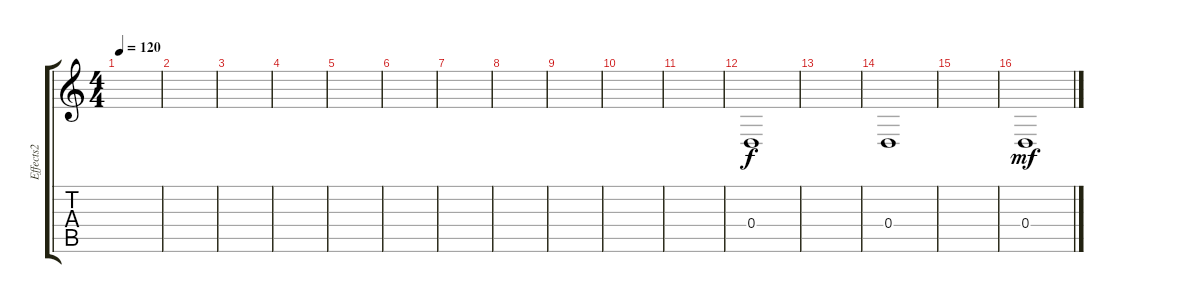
\track ("Effects2" "Effects2") {instrument telephonering}
\staff {score tabs}
\tuning (E4 B3 G3 D3 A2 E2) {hide}
\ts (4 4)
\tempo 120
\clef g2
\ks c
|
|
|
|
|
|
|
|
|
|
|
0.4.1 |
|
0.4.1 |
|
0.4.1{dy mf}
